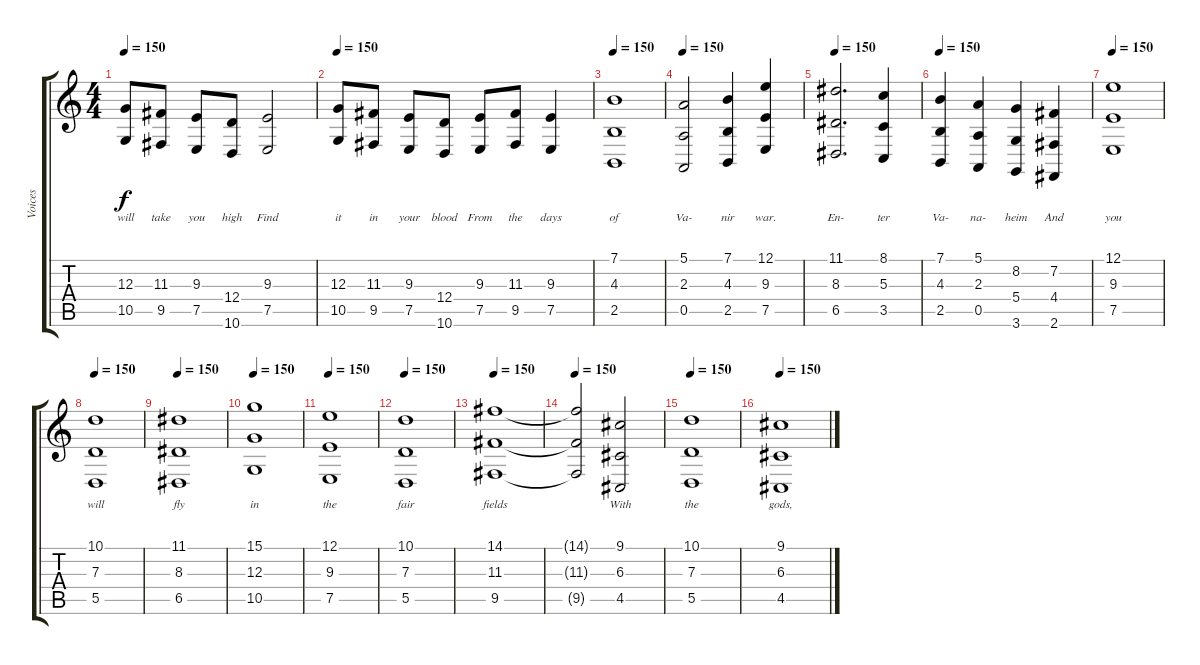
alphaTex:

\track ("Voices" "Voices") {instrument choiraahs}
\staff {score tabs}
\tuning (E4 B3 G3 D3 A2 E2) {hide}
\ts (4 4)
\tempo 150
\clef g2
\ks c
(12.3 10.5).8{lyrics (0 "will") lyrics (1 "") lyrics (2 "") lyrics (3 "") lyrics (4 "") dy f} (11.3 9.5).8{lyrics (0 "take") lyrics (1 "") lyrics (2 "") lyrics (3 "") lyrics (4 "")} (9.3 7.5).8{lyrics (0 "you") lyrics (1 "") lyrics (2 "") lyrics (3 "") lyrics (4 "")} (12.4 10.6).8{lyrics (0 "high") lyrics (1 "") lyrics (2 "") lyrics (3 "") lyrics (4 "")} (9.3 7.5).2{lyrics (0 "Find") lyrics (1 "") lyrics (2 "") lyrics (3 "") lyrics (4 "")} |
\tempo 150
(12.3 10.5).8{lyrics (0 "it") lyrics (1 "") lyrics (2 "") lyrics (3 "") lyrics (4 "")} (11.3 9.5).8{lyrics (0 "in") lyrics (1 "") lyrics (2 "") lyrics (3 "") lyrics (4 "")} (9.3 7.5).8{lyrics (0 "your") lyrics (1 "") lyrics (2 "") lyrics (3 "") lyrics (4 "")} (12.4 10.6).8{lyrics (0 "blood") lyrics (1 "") lyrics (2 "") lyrics (3 "") lyrics (4 "")} (9.3 7.5).8{lyrics (0 "From") lyrics (1 "") lyrics (2 "") lyrics (3 "") lyrics (4 "")} (11.3 9.5).8{lyrics (0 "the") lyrics (1 "") lyrics (2 "") lyrics (3 "") lyrics (4 "")} (9.3 7.5).4{lyrics (0 "days") lyrics (1 "") lyrics (2 "") lyrics (3 "") lyrics (4 "")} |
\tempo 150
(7.1 4.3 2.5).1{lyrics (0 "of") lyrics (1 "") lyrics (2 "") lyrics (3 "") lyrics (4 "")} |
\tempo 150
(5.1 2.3 0.5).2{lyrics (0 "Va-") lyrics (1 "") lyrics (2 "") lyrics (3 "") lyrics (4 "")} (7.1 4.3 2.5).4{lyrics (0 "nir") lyrics (1 "") lyrics (2 "") lyrics (3 "") lyrics (4 "")} (12.1 9.3 7.5).4{lyrics (0 "war.") lyrics (1 "") lyrics (2 "") lyrics (3 "") lyrics (4 "")} |
\tempo 150
(11.1 8.3 6.5).2{d lyrics (0 "En-") lyrics (1 "") lyrics (2 "") lyrics (3 "") lyrics (4 "")} (8.1 5.3 3.5).4{lyrics (0 "ter") lyrics (1 "") lyrics (2 "") lyrics (3 "") lyrics (4 "")} |
\tempo 150
(7.1 4.3 2.5).4{lyrics (0 "Va-") lyrics (1 "") lyrics (2 "") lyrics (3 "") lyrics (4 "")} (5.1 2.3 0.5).4{lyrics (0 "na-") lyrics (1 "") lyrics (2 "") lyrics (3 "") lyrics (4 "")} (8.2 5.4 3.6).4{lyrics (0 "heim") lyrics (1 "") lyrics (2 "") lyrics (3 "") lyrics (4 "")} (7.2 4.4 2.6).4{lyrics (0 "And") lyrics (1 "") lyrics (2 "") lyrics (3 "") lyrics (4 "")} |
\tempo 150
(12.1 9.3 7.5).1{lyrics (0 "you") lyrics (1 "") lyrics (2 "") lyrics (3 "") lyrics (4 "")} |
\tempo 150
(10.1 7.3 5.5).1{lyrics (0 "will") lyrics (1 "") lyrics (2 "") lyrics (3 "") lyrics (4 "")} |
\tempo 150
(11.1 8.3 6.5).1{lyrics (0 "fly") lyrics (1 "") lyrics (2 "") lyrics (3 "") lyrics (4 "")} |
\tempo 150
(15.1 12.3 10.5).1{lyrics (0 "in") lyrics (1 "") lyrics (2 "") lyrics (3 "") lyrics (4 "")} |
\tempo 150
(12.1 9.3 7.5).1{lyrics (0 "the") lyrics (1 "") lyrics (2 "") lyrics (3 "") lyrics (4 "")} |
\tempo 150
(10.1 7.3 5.5).1{lyrics (0 "fair") lyrics (1 "") lyrics (2 "") lyrics (3 "") lyrics (4 "")} |
\tempo 150
(14.1 11.3 9.5).1{lyrics (0 "fields") lyrics (1 "") lyrics (2 "") lyrics (3 "") lyrics (4 "")} |
\tempo 150
(14.1{t} 11.3{t} 9.5{t}).2{lyrics (0 "") lyrics (1 "") lyrics (2 "") lyrics (3 "") lyrics (4 "")} (9.1 6.3 4.5).2{lyrics (0 "With") lyrics (1 "") lyrics (2 "") lyrics (3 "") lyrics (4 "")} |
\tempo 150
(10.1 7.3 5.5).1{lyrics (0 "the") lyrics (1 "") lyrics (2 "") lyrics (3 "") lyrics (4 "")} |
\tempo 150
(9.1 6.3 4.5).1{lyrics (0 "gods,") lyrics (1 "") lyrics (2 "") lyrics (3 "") lyrics (4 "")}
